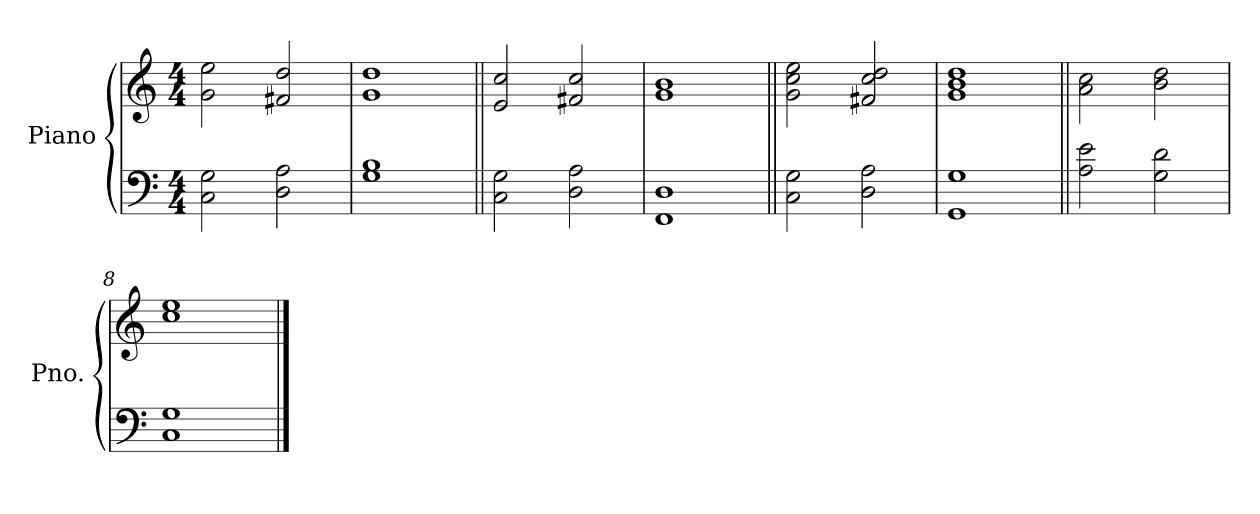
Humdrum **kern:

**kern	**kern
*part1	*part1
*staff2	*staff1
*I"Piano	*
*I'Pno.	*
*clefF4	*clefG2
*k[]	*k[]
*M4/4	*M4/4
=1	=1
2C 2G	2g 2ee
2D 2A	2f#X 2dd
=2	=2
1G 1B	1g 1dd
=3||	=3||
2C 2G	2e 2cc
2D 2A	2f#X 2cc
=4	=4
1FF 1D	1g 1b
=5||	=5||
2C 2G	2g 2cc 2ee
2D 2A	2f#X 2cc 2dd
=6	=6
1GG 1G	1g 1b 1dd
=7||	=7||
2A 2e	2a 2cc
2G 2d	2b 2dd
=8	=8
1C 1G	1cc 1ee
==	==
*-	*-
